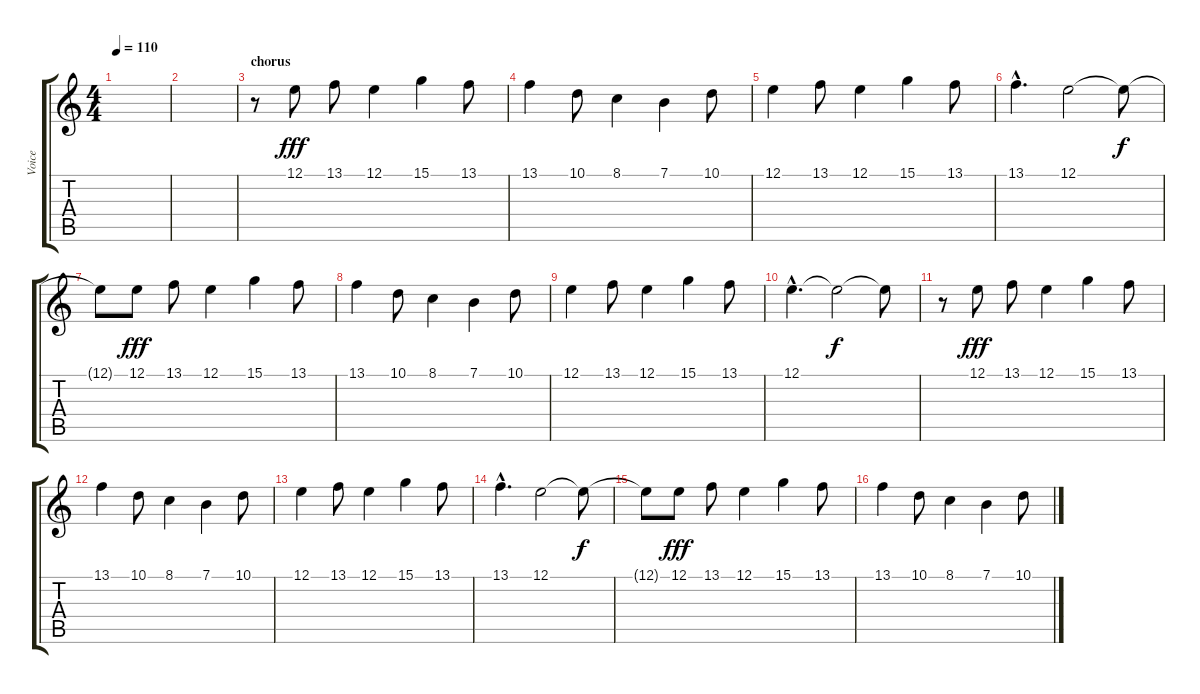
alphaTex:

\track ("Voice" "Voice") {instrument choiraahs}
\staff {score tabs}
\tuning (E4 B3 G3 D3 A2 E2) {hide}
\ts (4 4)
\tempo 110
\clef g2
\ks c
|
|
\section ("" "chorus")
r.8 12.1.8{dy fff} 13.1.8 12.1.4 15.1.4 13.1.8 |
13.1.4 10.1.8 8.1.4 7.1.4 10.1.8 |
12.1.4 13.1.8 12.1.4 15.1.4 13.1.8 |
13.1{hac}.4{d} 12.1.2 12.1{t}.8{dy f} |
12.1{t}.8 12.1.8{dy fff} 13.1.8 12.1.4 15.1.4 13.1.8 |
13.1.4 10.1.8 8.1.4 7.1.4 10.1.8 |
12.1.4 13.1.8 12.1.4 15.1.4 13.1.8 |
12.1{hac}.4{d} 12.1{t}.2{dy f} 12.1{t}.8 |
r.8 12.1.8{dy fff} 13.1.8 12.1.4 15.1.4 13.1.8 |
13.1.4 10.1.8 8.1.4 7.1.4 10.1.8 |
12.1.4 13.1.8 12.1.4 15.1.4 13.1.8 |
13.1{hac}.4{d} 12.1.2 12.1{t}.8{dy f} |
12.1{t}.8 12.1.8{dy fff} 13.1.8 12.1.4 15.1.4 13.1.8 |
13.1.4 10.1.8 8.1.4 7.1.4 10.1.8
